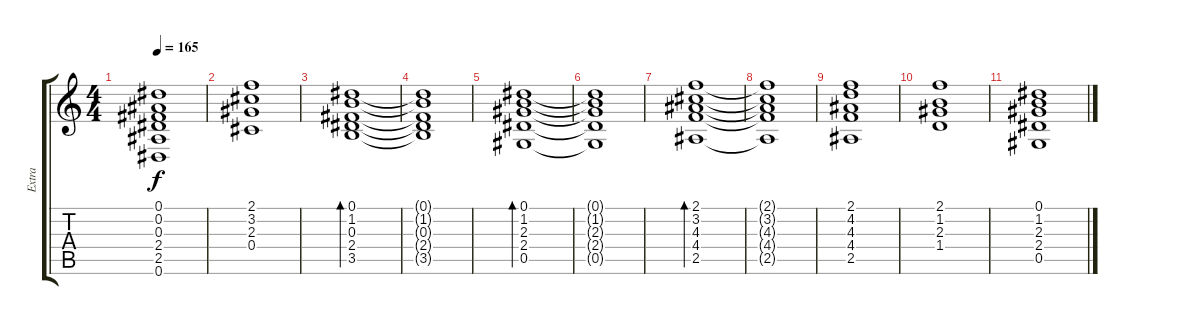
\track ("Extra" "Extra") {instrument overdrivenguitar}
\staff {score tabs}
\tuning (Eb4 Bb3 Gb3 Db3 Ab2 Eb2) {hide}
\ts (4 4)
\tempo 165
\clef g2
\ks c
(0.1 0.2 0.3 2.4 2.5 0.6).1{dy f} |
(2.1 3.2 2.3 0.4).1 |
(0.1 1.2 0.3 2.4 3.5).1{bd 120} |
(0.1{t} 1.2{t} 0.3{t} 2.4{t} 3.5{t}).1 |
(0.1 1.2 2.3 2.4 0.5).1{bd 120} |
(0.1{t} 1.2{t} 2.3{t} 2.4{t} 0.5{t}).1 |
(2.1 3.2 4.3 4.4 2.5).1{bd 240} |
(2.1{t} 3.2{t} 4.3{t} 4.4{t} 2.5{t}).1 |
(2.1 4.2 4.3 4.4 2.5).1 |
(2.1 1.2 2.3 1.4).1 |
(0.1 1.2 2.3 2.4 0.5).1
